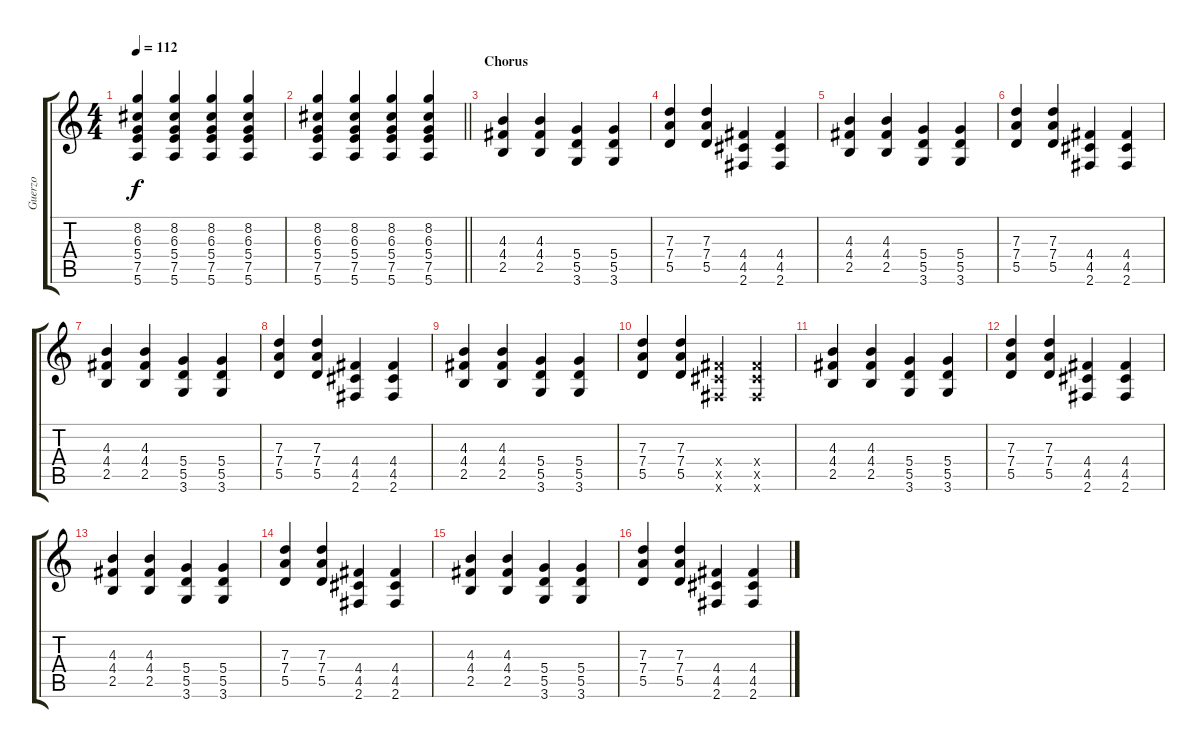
\track ("Guerzo" "Guerzo") {instrument distortionguitar}
\staff {score tabs}
\tuning (E4 B3 G3 D3 A2 E2) {hide}
\ts (4 4)
\tempo 112
\clef g2
\ks c
(8.2 6.3 5.4 7.5 5.6).4{dy f} (8.2 6.3 5.4 7.5 5.6).4 (8.2 6.3 5.4 7.5 5.6).4 (8.2 6.3 5.4 7.5 5.6).4 |
\barLineRight lightlight
(8.2 6.3 5.4 7.5 5.6).4 (8.2 6.3 5.4 7.5 5.6).4 (8.2 6.3 5.4 7.5 5.6).4 (8.2 6.3 5.4 7.5 5.6).4 |
\section ("" "Chorus")
(4.3 4.4 2.5).4 (4.3 4.4 2.5).4 (5.4 5.5 3.6).4 (5.4 5.5 3.6).4 |
(7.3 7.4 5.5).4 (7.3 7.4 5.5).4 (4.4 4.5 2.6).4 (4.4 4.5 2.6).4 |
(4.3 4.4 2.5).4 (4.3 4.4 2.5).4 (5.4 5.5 3.6).4 (5.4 5.5 3.6).4 |
(7.3 7.4 5.5).4 (7.3 7.4 5.5).4 (4.4 4.5 2.6).4 (4.4 4.5 2.6).4 |
(4.3 4.4 2.5).4 (4.3 4.4 2.5).4 (5.4 5.5 3.6).4 (5.4 5.5 3.6).4 |
(7.3 7.4 5.5).4 (7.3 7.4 5.5).4 (4.4 4.5 2.6).4 (4.4 4.5 2.6).4 |
(4.3 4.4 2.5).4 (4.3 4.4 2.5).4 (5.4 5.5 3.6).4 (5.4 5.5 3.6).4 |
(7.3 7.4 5.5).4 (7.3 7.4 5.5).4 (4.4{x} 4.5{x} 2.6{x}).4 (4.4{x} 4.5{x} 2.6{x}).4 |
(4.3 4.4 2.5).4 (4.3 4.4 2.5).4 (5.4 5.5 3.6).4 (5.4 5.5 3.6).4 |
(7.3 7.4 5.5).4 (7.3 7.4 5.5).4 (4.4 4.5 2.6).4 (4.4 4.5 2.6).4 |
(4.3 4.4 2.5).4 (4.3 4.4 2.5).4 (5.4 5.5 3.6).4 (5.4 5.5 3.6).4 |
(7.3 7.4 5.5).4 (7.3 7.4 5.5).4 (4.4 4.5 2.6).4 (4.4 4.5 2.6).4 |
(4.3 4.4 2.5).4 (4.3 4.4 2.5).4 (5.4 5.5 3.6).4 (5.4 5.5 3.6).4 |
(7.3 7.4 5.5).4 (7.3 7.4 5.5).4 (4.4 4.5 2.6).4 (4.4 4.5 2.6).4
